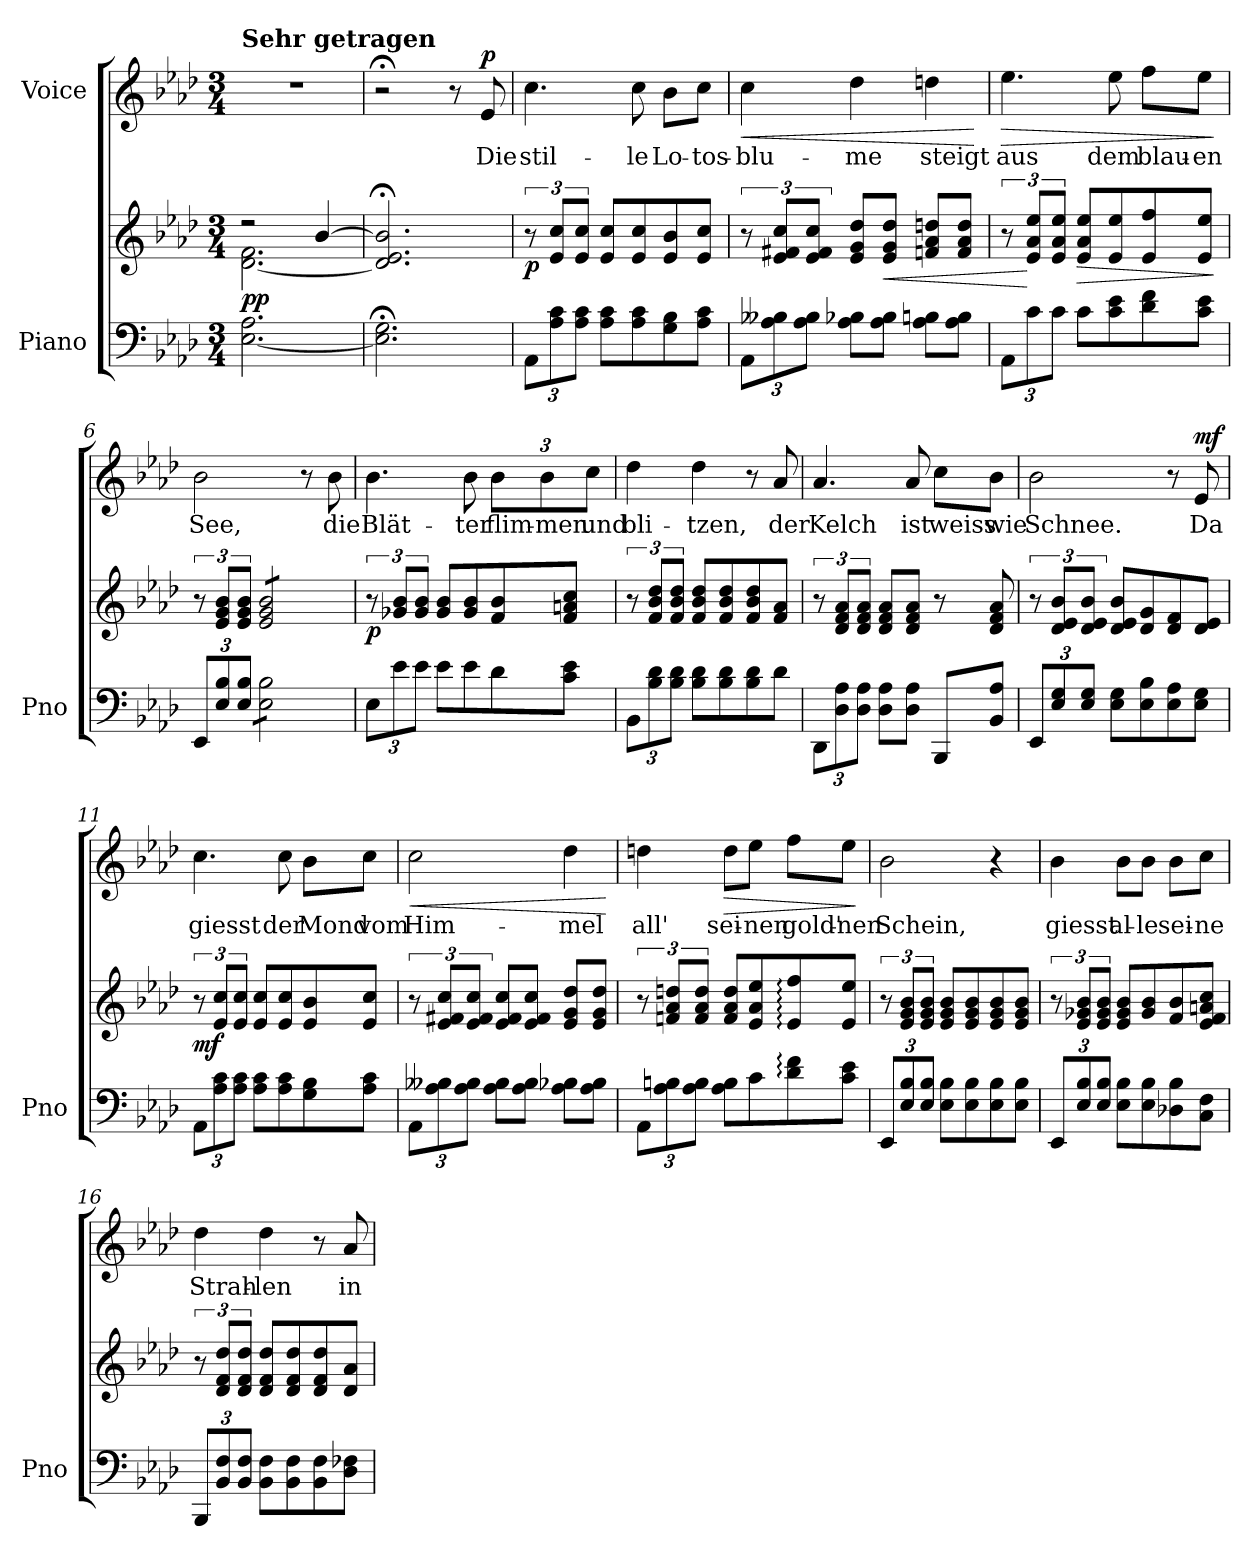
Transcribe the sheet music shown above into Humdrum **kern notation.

**kern	**kern	**dynam	**kern	**text	**dynam
*part2	*part2	*part2	*part1	*part1	*part1
*staff3	*staff2	*staff2/3	*staff1	*staff1	*staff1
*I"Piano	*	*	*I"Voice	*	*
*I'Pno	*	*	*	*	*
*clefF4	*clefG2	*	*clefG2	*	*
*k[b-e-a-d-]	*k[b-e-a-d-]	*	*k[b-e-a-d-]	*	*
*M3/4	*M3/4	*	*M3/4	*	*
=1	=1	=1	=1	=1	=1
*	*^	*	*	*	*
!	!	!	!	!LO:TX:a:B:t=Sehr getragen	!	!
!	!	!	!LO:DY:b	!	!	!
[2.E-\ 2.A-\	2r	[2.d-\ 2.f\	pp	2.r	.	.
.	[4b-/	.	.	.	.	.
*	*v	*v	*	*	*	*
=2	=2	=2	=2	=2	=2
2.E-\]; 2.G\;	2.d-/];< 2.e-/;< 2.b-/];<	.	2r;<	.	.
.	.	.	8r	.	.
!	!	!	!	!LO:LY:b	!LO:DY:a
.	.	.	8e-/	Die	p
=3	=3	=3	=3	=3	=3
*Xbrackettup	*	*	*	*	*
!	!	!LO:DY:b	!	!LO:LY:b	!
12AA-\L	12r	p	4.cc\	stil-	.
12A-\ 12c\	12e-/ 12cc/L	.	.	.	.
12A-\ 12c\J	12e-/ 12cc/J	.	.	.	.
8A-\ 8c\L	8e-/ 8cc/L	.	.	.	.
!	!	!	!	!LO:LY:b	!
8A-\ 8c\	8e-/ 8cc/	.	8cc\	-le	.
!	!	!	!	!LO:LY:b	!
8G\ 8B-\	8e-/ 8b-/	.	8b-\L	Lo-	.
!	!	!	!	!LO:LY:b	!
8A-\ 8c\J	8e-/ 8cc/J	.	8cc\J	-tos-	.
=4	=4	=4	=4	=4	=4
!	!	!	!	!LO:LY:b	!LO:HP:b
12AA-\L	12r	.	4cc\	-blu-	<
12A-\ 12B--X\	12e-/ 12f#X/ 12cc/L	.	.	.	.
12A-\ 12B--\J	12e-/ 12f#/ 12cc/J	.	.	.	.
!	!	!	!	!LO:LY:b	!
8A-\ 8B-X\L	8e-/ 8g/ 8dd-/L	.	4dd-\	-me	.
!	!	!LO:HP:b	!	!	!
8A-\ 8B-\J	8e-/ 8g/ 8dd-/J	<	.	.	.
!	!	!	!	!LO:LY:b	!
8A-\ 8Bn\L	8fn/ 8a-/ 8ddn/L	.	4ddn\	steigt	.
8A-\ 8B\J	8f/ 8a-/ 8dd/J	.	.	.	.
.	.	.	.	.	[
=5	=5	=5	=5	=5	=5
!	!	!	!	!LO:LY:b	!LO:HP:b
12AA-\L	12r	.	4.ee-\	aus	>
12c\	12e-/ 12a-/ 12ee-/L	[	.	.	.
12c\J	12e-/ 12a-/ 12ee-/J	.	.	.	.
!	!	!LO:HP:b	!	!	!
8c\L	8e-/ 8a-/ 8ee-/L	>	.	.	.
!	!	!	!	!LO:LY:b	!
8c\ 8e-\	8e-/ 8ee-/	.	8ee-\	dem	.
!	!	!	!	!LO:LY:b	!
8d-\ 8f\	8e-/ 8ff/	.	8ff\L	blau-	.
!	!	!	!	!LO:LY:b	!
8c\ 8e-\J	8e-/ 8ee-/J	.	8ee-\J	-en	.
.	.	]	.	.	]
=6	=6	=6	=6	=6	=6
!	!	!	!	!LO:LY:b	!
12EE-/L	12r	.	2b-\	See,	.
12E-/ 12B-/	12e-/ 12g/ 12b-/L	.	.	.	.
12E-/ 12B-/J	12e-/ 12g/ 12b-/J	.	.	.	.
*tremolo	*	*	*	*	*
*	*tremolo	*	*	*	*
8E-\ 8B-\L	8e-/ 8g/ 8b-/L	.	.	.	.
8E-\ 8B-\	8e-/ 8g/ 8b-/	.	.	.	.
8E-\ 8B-\	8e-/ 8g/ 8b-/	.	8r	.	.
!	!	!	!	!LO:LY:b	!
8E-\ 8B-\J	8e-/ 8g/ 8b-/J	.	8b-\	die	.
*	*Xtremolo	*	*	*	*
*Xtremolo	*	*	*	*	*
!!LO:LB:g=z
=7	=7	=7	=7	=7	=7
!	!	!LO:DY:b	!	!LO:LY:b	!
12E-\L	12r	p	4.b-\	Blät-	.
12e-\	12g-X/ 12b-/L	.	.	.	.
12e-\J	12g-/ 12b-/J	.	.	.	.
8e-\L	8g-/ 8b-/L	.	.	.	.
!	!	!	!	!LO:LY:b	!
8e-\	8g-/ 8b-/	.	8b-\	-ter	.
!	!	!	!	!LO:LY:b	!
8d-\	8f/ 8b-/	.	12b-\L	flim-	.
!	!	!	!	!LO:LY:b	!
.	.	.	12b-\	-men	.
8c\ 8e-\J	8f/ 8an/ 8cc/J	.	.	.	.
!	!	!	!	!LO:LY:b	!
.	.	.	12cc\J	und	.
=8	=8	=8	=8	=8	=8
!	!	!	!	!LO:LY:b	!
12BB-\L	12r	.	4dd-\	bli-	.
12B-\ 12d-\	12f/ 12b-/ 12dd-/L	.	.	.	.
12B-\ 12d-\J	12f/ 12b-/ 12dd-/J	.	.	.	.
!	!	!	!	!LO:LY:b	!
8B-\ 8d-\L	8f/ 8b-/ 8dd-/L	.	4dd-\	-tzen,	.
8B-\ 8d-\	8f/ 8b-/ 8dd-/	.	.	.	.
8B-\ 8d-\	8f/ 8b-/ 8dd-/	.	8r	.	.
!	!	!	!	!LO:LY:b	!
8d-\J	8f/ 8a-/J	.	8a-/	der	.
=9	=9	=9	=9	=9	=9
!	!	!	!	!LO:LY:b	!
12DD-\L	12r	.	4.a-/	Kelch	.
12D-\ 12A-\	12d-/ 12f/ 12a-/L	.	.	.	.
12D-\ 12A-\J	12d-/ 12f/ 12a-/J	.	.	.	.
8D-\ 8A-\L	8d-/ 8f/ 8a-/L	.	.	.	.
!	!	!	!	!LO:LY:b	!
8D-\ 8A-\J	8d-/ 8f/ 8a-/J	.	8a-/	ist	.
!	!	!	!	!LO:LY:b	!
8BBB-/L	8r	.	8cc\L	weiss	.
!	!	!	!	!LO:LY:b	!
8BB-/ 8A-/J	8d-/ 8f/ 8a-/	.	8b-\J	wie	.
=10	=10	=10	=10	=10	=10
!	!	!	!	!LO:LY:b	!
12EE-/L	12r	.	2b-\	Schnee.	.
12E-/ 12G/	12d-/ 12e-/ 12b-/L	.	.	.	.
12E-/ 12G/J	12d-/ 12e-/ 12b-/J	.	.	.	.
8E-\ 8G\L	8d-/ 8e-/ 8b-/L	.	.	.	.
8E-\ 8B-\	8d-/ 8g/	.	.	.	.
8E-\ 8A-\	8d-/ 8f/	.	8r	.	.
!	!	!	!	!LO:LY:b	!LO:DY:b
8E-\ 8G\J	8d-/ 8e-/J	.	8e-/	Da	mf
=11	=11	=11	=11	=11	=11
!	!	!LO:DY:b	!	!LO:LY:b	!
12AA-\L	12r	mf	4.cc\	giesst	.
12A-\ 12c\	12e-/ 12cc/L	.	.	.	.
12A-\ 12c\J	12e-/ 12cc/J	.	.	.	.
8A-\ 8c\L	8e-/ 8cc/L	.	.	.	.
!	!	!	!	!LO:LY:b	!
8A-\ 8c\	8e-/ 8cc/	.	8cc\	der	.
!	!	!	!	!LO:LY:b	!
8G\ 8B-\	8e-/ 8b-/	.	8b-\L	Mond	.
!	!	!	!	!LO:LY:b	!
8A-\ 8c\J	8e-/ 8cc/J	.	8cc\J	vom	.
=12	=12	=12	=12	=12	=12
!	!	!	!	!LO:LY:b	!LO:HP:b
12AA-\L	12r	.	2cc\	Him-	<
12A-\ 12B--X\	12e-/ 12f#X/ 12cc/L	.	.	.	.
12A-\ 12B--\J	12e-/ 12f#/ 12cc/J	.	.	.	.
8A-\ 8B--\L	8e-/ 8f#/ 8cc/L	.	.	.	.
8A-\ 8B--\J	8e-/ 8f#/ 8cc/J	.	.	.	.
!	!	!	!	!LO:LY:b	!
8A-\ 8B-X\L	8e-/ 8g/ 8dd-/L	.	4dd-\	-mel	.
8A-\ 8B-\J	8e-/ 8g/ 8dd-/J	.	.	.	.
.	.	.	.	.	[
!!LO:LB:g=z
=13	=13	=13	=13	=13	=13
!	!	!	!	!LO:LY:b	!
12AA-\L	12r	.	4ddn\	all'	.
12A-\ 12Bn\	12fn/ 12a-/ 12ddn/L	.	.	.	.
12A-\ 12B\J	12f/ 12a-/ 12dd/J	.	.	.	.
!	!	!	!	!LO:LY:b	!LO:HP:b
8A-\ 8B\L	8f/ 8a-/ 8dd/L	.	8dd\L	sei-	>
!	!	!	!	!LO:LY:b	!
8c\	8e-/ 8a-/ 8ee-/	.	8ee-\J	-nen	.
!	!	!	!	!LO:LY:b	!
8d-\: 8f\:	8e-/: 8ff/:	.	8ff\L	gold'-	.
!	!	!	!	!LO:LY:b	!
8c\ 8e-\J	8e-/ 8ee-/J	.	8ee-\J	-nen	.
.	.	.	.	.	]
=14	=14	=14	=14	=14	=14
!	!	!	!	!LO:LY:b	!
12EE-/L	12r	.	2b-\	Schein,	.
12E-/ 12B-/	12e-/ 12g/ 12b-/L	.	.	.	.
12E-/ 12B-/J	12e-/ 12g/ 12b-/J	.	.	.	.
8E-\ 8B-\L	8e-/ 8g/ 8b-/L	.	.	.	.
8E-\ 8B-\	8e-/ 8g/ 8b-/	.	.	.	.
8E-\ 8B-\	8e-/ 8g/ 8b-/	.	4r	.	.
8E-\ 8B-\J	8e-/ 8g/ 8b-/J	.	.	.	.
=15	=15	=15	=15	=15	=15
!	!	!	!	!LO:LY:b	!
12EE-/L	12r	.	4b-\	giesst	.
12E-/ 12B-/	12e-/ 12g-X/ 12b-/L	.	.	.	.
12E-/ 12B-/J	12e-/ 12g-/ 12b-/J	.	.	.	.
!	!	!	!	!LO:LY:b	!
8E-\ 8B-\L	8e-/ 8g-/ 8b-/L	.	8b-\L	al-	.
!	!	!	!	!LO:LY:b	!
8E-\ 8B-\	8g-/ 8b-/	.	8b-\J	-le	.
!	!	!	!	!LO:LY:b	!
8D-X\ 8B-\	8f/ 8b-/	.	8b-\L	sei-	.
!	!	!	!	!LO:LY:b	!
8C\ 8F\J	8e-/ 8f/ 8an/ 8cc/J	.	8cc\J	-ne	.
!!LO:PB:g=z
=16	=16	=16	=16	=16	=16
!	!	!	!	!LO:LY:b	!
12BBB-/L	12r	.	4dd-\	Strah-	.
12BB-/ 12F/	12d-/ 12f/ 12dd-/L	.	.	.	.
12BB-/ 12F/J	12d-/ 12f/ 12dd-/J	.	.	.	.
!	!	!	!	!LO:LY:b	!
8BB-\ 8F\L	8d-/ 8f/ 8dd-/L	.	4dd-\	-len	.
8BB-\ 8F\	8d-/ 8f/ 8dd-/	.	.	.	.
8BB-\ 8F\	8d-/ 8f/ 8dd-/	.	8r	.	.
!	!	!	!	!LO:LY:b	!
8D-\ 8F-X\J	8d-/ 8a-/J	.	8a-/	in	.
=	=	=	=	=	=
*-	*-	*-	*-	*-	*-
